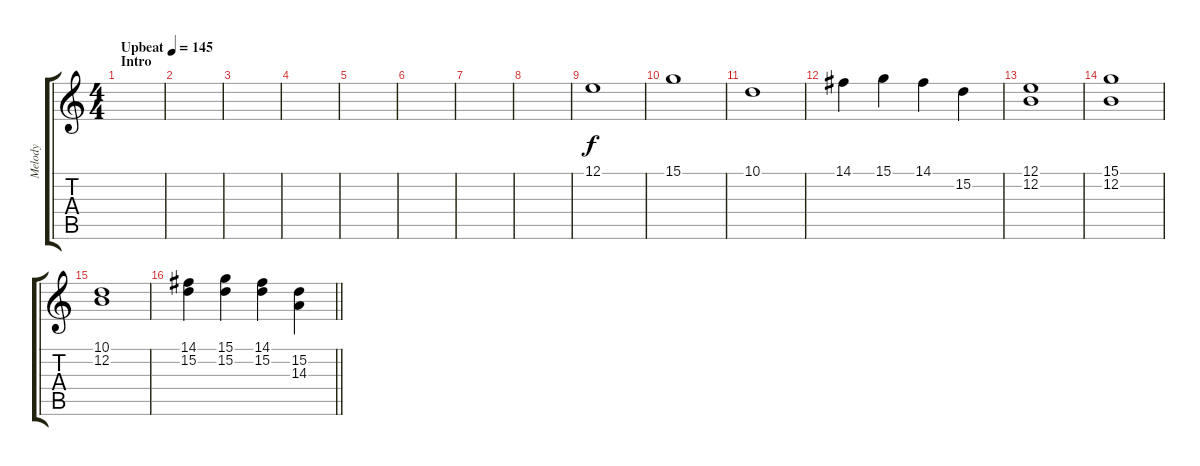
\track ("Melody" "Melody") {instrument harmonica}
\staff {score tabs}
\tuning (E4 B3 G3 D3 A2 E2) {hide}
\ts (4 4)
\section ("" "Intro")
\tempo (145 "Upbeat")
\clef g2
\ks c
|
|
|
|
|
|
|
|
12.1.1 |
15.1.1 |
10.1.1 |
14.1.4 15.1.4 14.1.4 15.2.4 |
(12.1 12.2).1 |
(15.1 12.2).1 |
(10.1 12.2).1 |
\barLineRight lightlight
(14.1 15.2).4 (15.1 15.2).4 (14.1 15.2).4 (15.2 14.3).4
